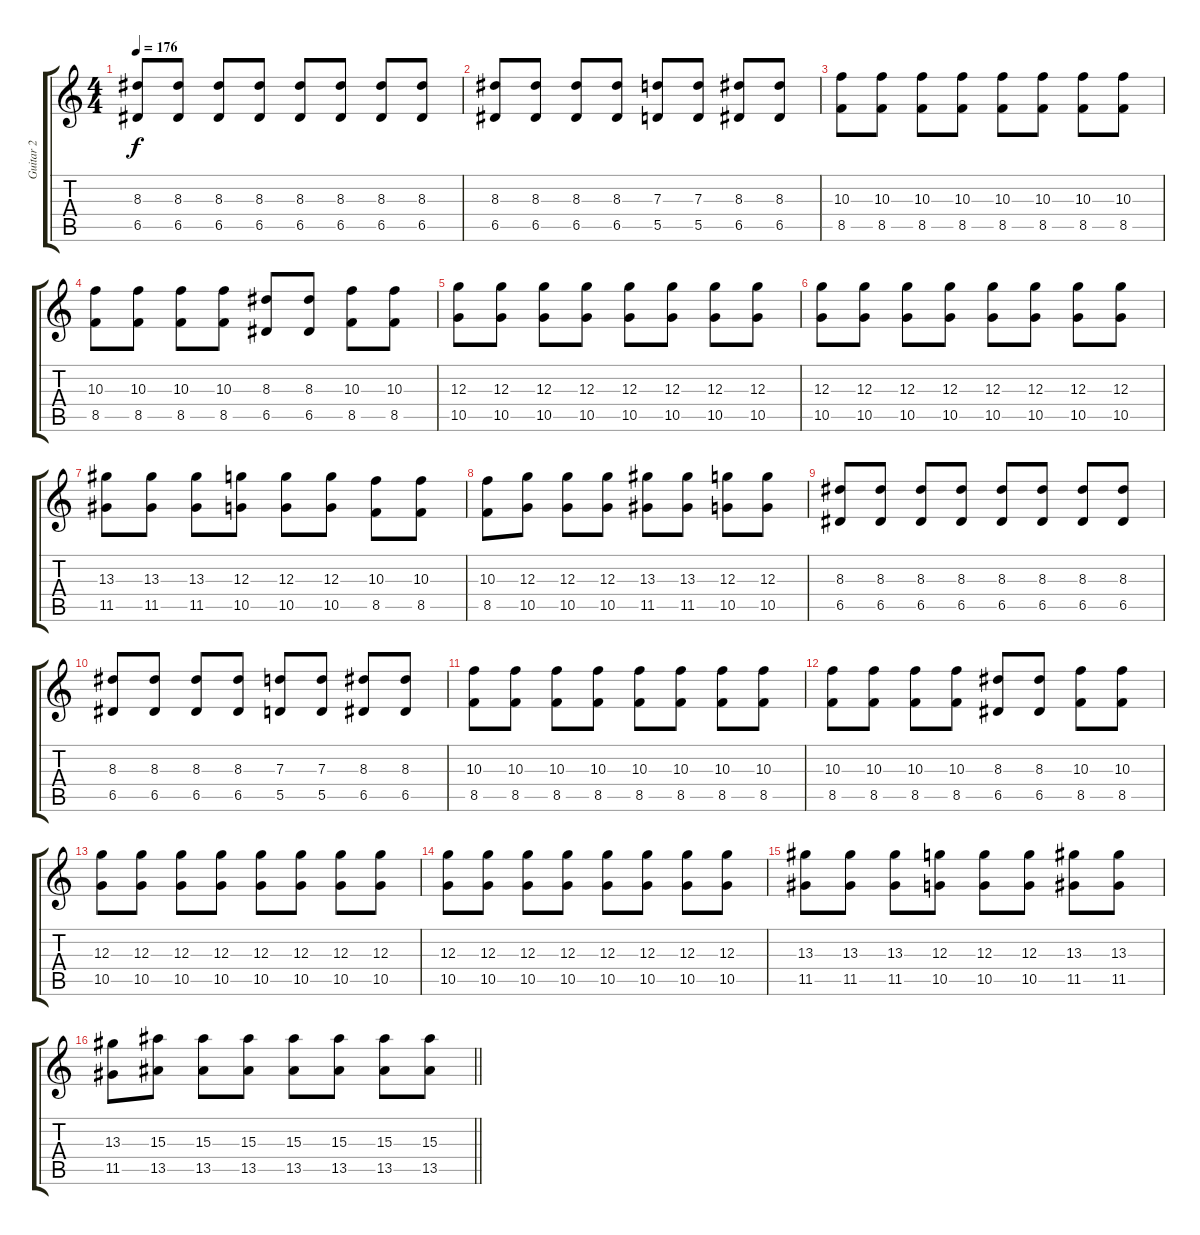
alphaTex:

\track ("Guitar 2" "Guitar 2") {instrument distortionguitar}
\staff {score tabs}
\tuning (E4 B3 G3 D3 A2 D2) {hide}
\ts (4 4)
\tempo 176
\clef g2
\ks c
(8.3 6.5).8{dy f} (8.3 6.5).8 (8.3 6.5).8 (8.3 6.5).8 (8.3 6.5).8 (8.3 6.5).8 (8.3 6.5).8 (8.3 6.5).8 |
(8.3 6.5).8 (8.3 6.5).8 (8.3 6.5).8 (8.3 6.5).8 (7.3 5.5).8 (7.3 5.5).8 (8.3 6.5).8 (8.3 6.5).8 |
(10.3 8.5).8 (10.3 8.5).8 (10.3 8.5).8 (10.3 8.5).8 (10.3 8.5).8 (10.3 8.5).8 (10.3 8.5).8 (10.3 8.5).8 |
(10.3 8.5).8 (10.3 8.5).8 (10.3 8.5).8 (10.3 8.5).8 (8.3 6.5).8 (8.3 6.5).8 (10.3 8.5).8 (10.3 8.5).8 |
(12.3 10.5).8 (12.3 10.5).8 (12.3 10.5).8 (12.3 10.5).8 (12.3 10.5).8 (12.3 10.5).8 (12.3 10.5).8 (12.3 10.5).8 |
(12.3 10.5).8 (12.3 10.5).8 (12.3 10.5).8 (12.3 10.5).8 (12.3 10.5).8 (12.3 10.5).8 (12.3 10.5).8 (12.3 10.5).8 |
(13.3 11.5).8 (13.3 11.5).8 (13.3 11.5).8 (12.3 10.5).8 (12.3 10.5).8 (12.3 10.5).8 (10.3 8.5).8 (10.3 8.5).8 |
(10.3 8.5).8 (12.3 10.5).8 (12.3 10.5).8 (12.3 10.5).8 (13.3 11.5).8 (13.3 11.5).8 (12.3 10.5).8 (12.3 10.5).8 |
(8.3 6.5).8 (8.3 6.5).8 (8.3 6.5).8 (8.3 6.5).8 (8.3 6.5).8 (8.3 6.5).8 (8.3 6.5).8 (8.3 6.5).8 |
(8.3 6.5).8 (8.3 6.5).8 (8.3 6.5).8 (8.3 6.5).8 (7.3 5.5).8 (7.3 5.5).8 (8.3 6.5).8 (8.3 6.5).8 |
(10.3 8.5).8 (10.3 8.5).8 (10.3 8.5).8 (10.3 8.5).8 (10.3 8.5).8 (10.3 8.5).8 (10.3 8.5).8 (10.3 8.5).8 |
(10.3 8.5).8 (10.3 8.5).8 (10.3 8.5).8 (10.3 8.5).8 (8.3 6.5).8 (8.3 6.5).8 (10.3 8.5).8 (10.3 8.5).8 |
(12.3 10.5).8 (12.3 10.5).8 (12.3 10.5).8 (12.3 10.5).8 (12.3 10.5).8 (12.3 10.5).8 (12.3 10.5).8 (12.3 10.5).8 |
(12.3 10.5).8 (12.3 10.5).8 (12.3 10.5).8 (12.3 10.5).8 (12.3 10.5).8 (12.3 10.5).8 (12.3 10.5).8 (12.3 10.5).8 |
(13.3 11.5).8 (13.3 11.5).8 (13.3 11.5).8 (12.3 10.5).8 (12.3 10.5).8 (12.3 10.5).8 (13.3 11.5).8 (13.3 11.5).8 |
\barLineRight lightlight
(13.3 11.5).8 (15.3 13.5).8 (15.3 13.5).8 (15.3 13.5).8 (15.3 13.5).8 (15.3 13.5).8 (15.3 13.5).8 (15.3 13.5).8
